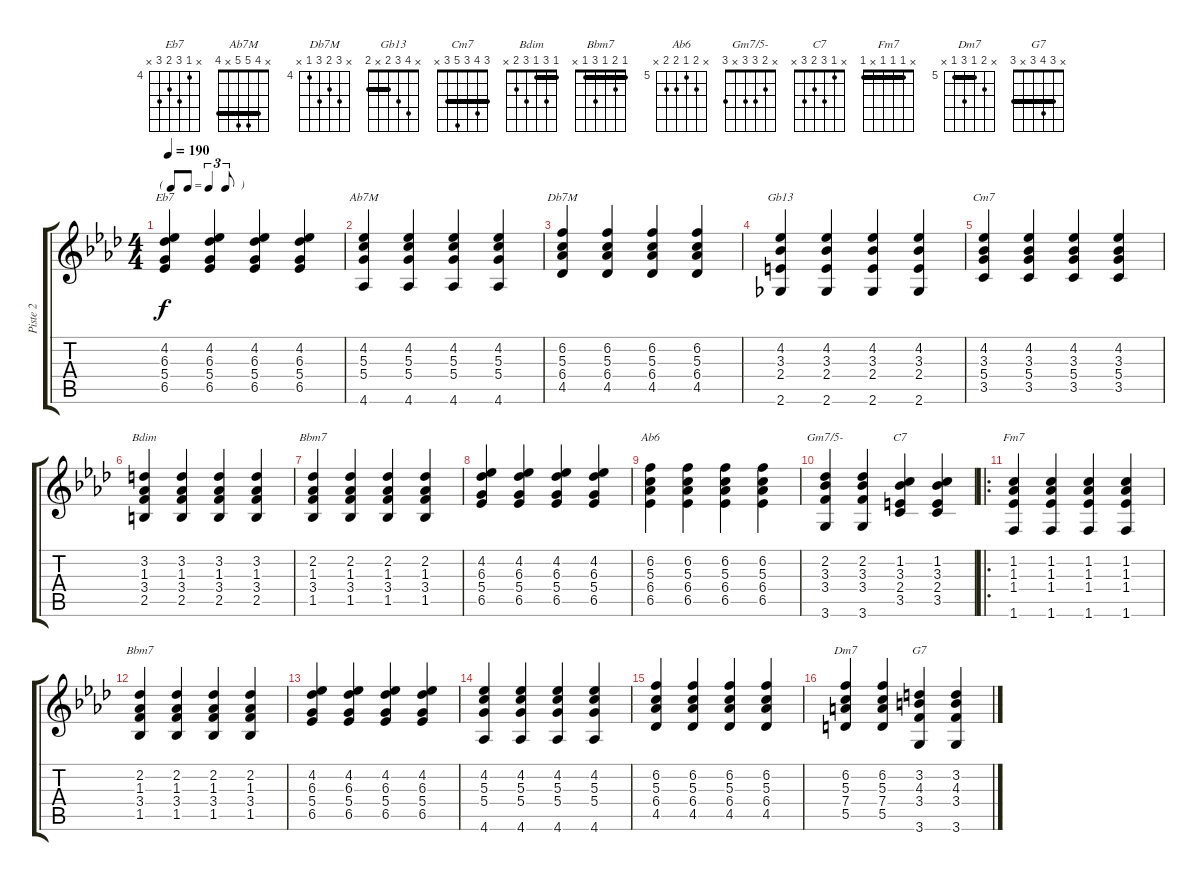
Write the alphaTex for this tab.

\track ("Piste 2" "Piste 2") {instrument acousticguitarnylon}
\staff {score tabs}
\tuning (E4 B3 G3 D3 A2 E2) {hide}
\chord ("Eb7" x 4 6 5 6 x) {firstfret 4}
\chord ("Ab7M" x 4 5 5 x 4) {barre 4}
\chord ("Db7M" x 6 5 6 4 x) {firstfret 4}
\chord ("Gb13" x 4 3 2 x 2) {barre 2}
\chord ("Cm7" 3 4 3 5 3 x) {barre 3}
\chord ("Bdim" 1 3 1 3 2 x) {barre 1}
\chord ("Bbm7" x 2 1 3 1 x) {barre 1}
\chord ("Ab6" x 6 5 6 6 x) {firstfret 5}
\chord ("Gm7/5-" x 2 3 3 x 3)
\chord ("C7" x 1 3 2 3 x)
\chord ("Fm7" x 1 1 1 x 1) {barre 1}
\chord ("Bbm7" 1 2 1 3 1 x) {barre 1}
\chord ("Dm7" x 6 5 7 5 x) {firstfret 5 barre 5}
\chord ("G7" x 3 4 3 x 3) {barre 3}
\ts (4 4)
\tf triplet8th
\tempo 190
\clef g2
\ks ab
(4.2 6.3 5.4 6.5).4{ch "Eb7" dy f} (4.2 6.3 5.4 6.5).4 (4.2 6.3 5.4 6.5).4 (4.2 6.3 5.4 6.5).4 |
(4.2 5.3 5.4 4.6).4{ch "Ab7M"} (4.2 5.3 5.4 4.6).4 (4.2 5.3 5.4 4.6).4 (4.2 5.3 5.4 4.6).4 |
(6.2 5.3 6.4 4.5).4{ch "Db7M"} (6.2 5.3 6.4 4.5).4 (6.2 5.3 6.4 4.5).4 (6.2 5.3 6.4 4.5).4 |
(4.2 3.3 2.4 2.6).4{ch "Gb13"} (4.2 3.3 2.4 2.6).4 (4.2 3.3 2.4 2.6).4 (4.2 3.3 2.4 2.6).4 |
(4.2 3.3 5.4 3.5).4{ch "Cm7"} (4.2 3.3 5.4 3.5).4 (4.2 3.3 5.4 3.5).4 (4.2 3.3 5.4 3.5).4 |
(3.2 1.3 3.4 2.5).4{ch "Bdim"} (3.2 1.3 3.4 2.5).4 (3.2 1.3 3.4 2.5).4 (3.2 1.3 3.4 2.5).4 |
(2.2 1.3 3.4 1.5).4{ch "Bbm7"} (2.2 1.3 3.4 1.5).4 (2.2 1.3 3.4 1.5).4 (2.2 1.3 3.4 1.5).4 |
(4.2 6.3 5.4 6.5).4 (4.2 6.3 5.4 6.5).4 (4.2 6.3 5.4 6.5).4 (4.2 6.3 5.4 6.5).4 |
(6.2 5.3 6.4 6.5).4{ch "Ab6"} (6.2 5.3 6.4 6.5).4 (6.2 5.3 6.4 6.5).4 (6.2 5.3 6.4 6.5).4 |
(2.2 3.3 3.4 3.6).4{ch "Gm7/5-"} (2.2 3.3 3.4 3.6).4 (1.2 3.3 2.4 3.5).4{ch "C7"} (1.2 3.3 2.4 3.5).4 |
\ro
(1.2 1.3 1.4 1.6).4{ch "Fm7"} (1.2 1.3 1.4 1.6).4 (1.2 1.3 1.4 1.6).4 (1.2 1.3 1.4 1.6).4 |
(2.2 1.3 3.4 1.5).4{ch "Bbm7"} (2.2 1.3 3.4 1.5).4 (2.2 1.3 3.4 1.5).4 (2.2 1.3 3.4 1.5).4 |
(4.2 6.3 5.4 6.5).4 (4.2 6.3 5.4 6.5).4 (4.2 6.3 5.4 6.5).4 (4.2 6.3 5.4 6.5).4 |
(4.2 5.3 5.4 4.6).4 (4.2 5.3 5.4 4.6).4 (4.2 5.3 5.4 4.6).4 (4.2 5.3 5.4 4.6).4 |
(6.2 5.3 6.4 4.5).4 (6.2 5.3 6.4 4.5).4 (6.2 5.3 6.4 4.5).4 (6.2 5.3 6.4 4.5).4 |
(6.2 5.3 7.4 5.5).4{ch "Dm7"} (6.2 5.3 7.4 5.5).4 (3.2 4.3 3.4 3.6).4{ch "G7"} (3.2 4.3 3.4 3.6).4
